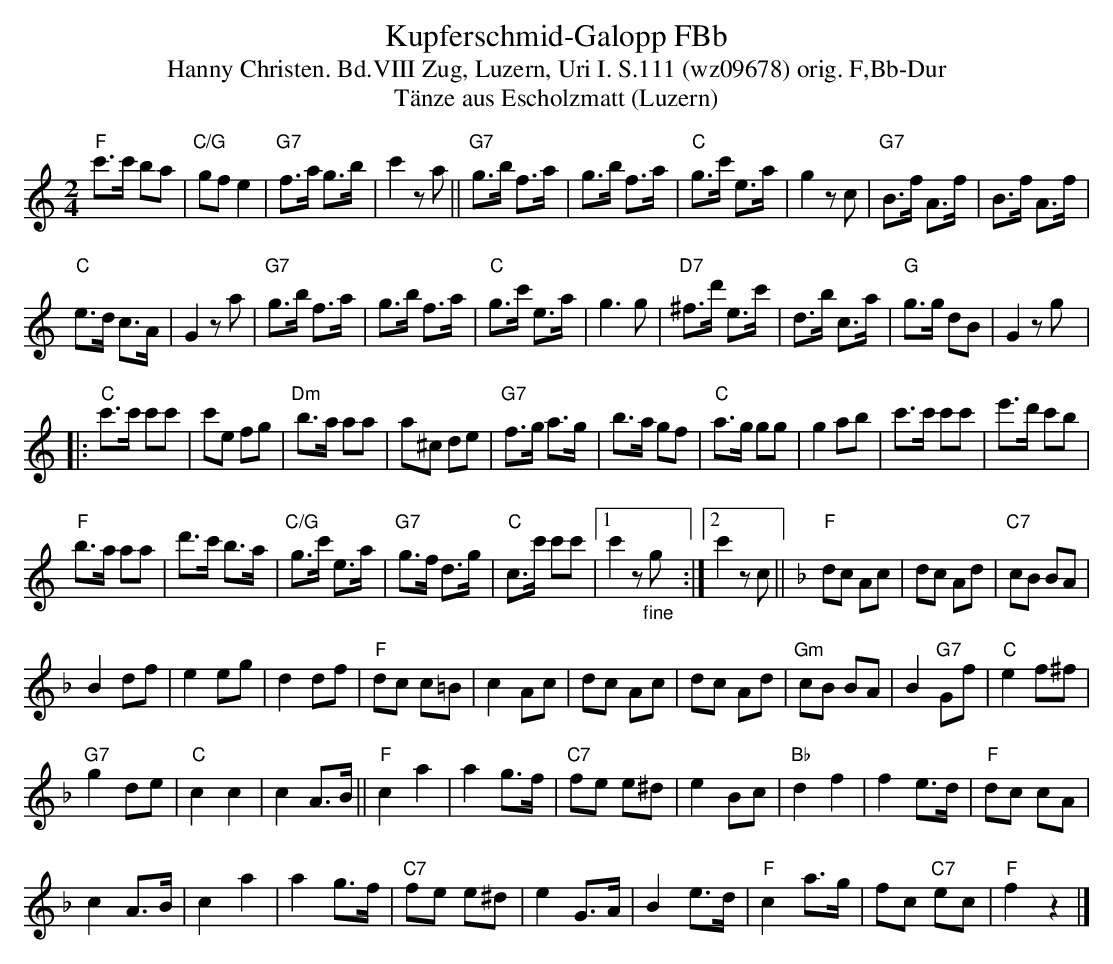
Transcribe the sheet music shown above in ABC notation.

X:1
T:Kupferschmid-Galopp FBb
T:Hanny Christen. Bd.VIII Zug, Luzern, Uri I. S.111 (wz09678) orig. F,Bb-Dur
T: T\"anze aus Escholzmatt (Luzern)
M:2/4
L:1/8
K:C
"F"c'>c' ba | "C/G"gf e2 | "G7"f>a g>b | c'2za || "G7"g>b f>a | g>b f>a | "C"g>c' e>a | g2zc | "G7"B>f A>f | B>f A>f |
"C"e>d c>A | G2za | "G7"g>b f>a | g>b f>a | "C"g>c' e>a | g3g | "D7"^f>d' e>c' | d>b c>a | "G"g>g dB | G2zg |:
"C"c'>c' c'c' | c'e fg | "Dm"b>a aa | a^c de | "G7"f>g a>g | b>a gf | "C"a>g gg | g2 ab | c'>c' c'c' | e'>d' c'b |
"F"b>a aa | d'>c' b>a | "C/G"g>c' e>a | "G7"g>f d>g | "C"c>c' c'c' |1 c'2z"_fine"g :|2 c'2zc || [K:F] "F"dc Ac | dc Ad | "C7"cB BA |
B2 df | e2 eg | d2df | "F"dc c=B | c2 Ac | dc Ac | dc Ad | "Gm"cB BA | B2 "G7"Gf | "C"e2 f^f |
"G7"g2 de | "C"c2c2 | c2 A>B || "F"c2a2 | a2 g>f | "C7"fe e^d | e2 Bc | "Bb"d2f2 | f2 e>d | "F"dc cA |
c2 A>B | c2a2 | a2 g>f | "C7"fe e^d | e2 G>A | B2 e>d | "F"c2 a>g | fc "C7"ec | "F"f2z2 |]
